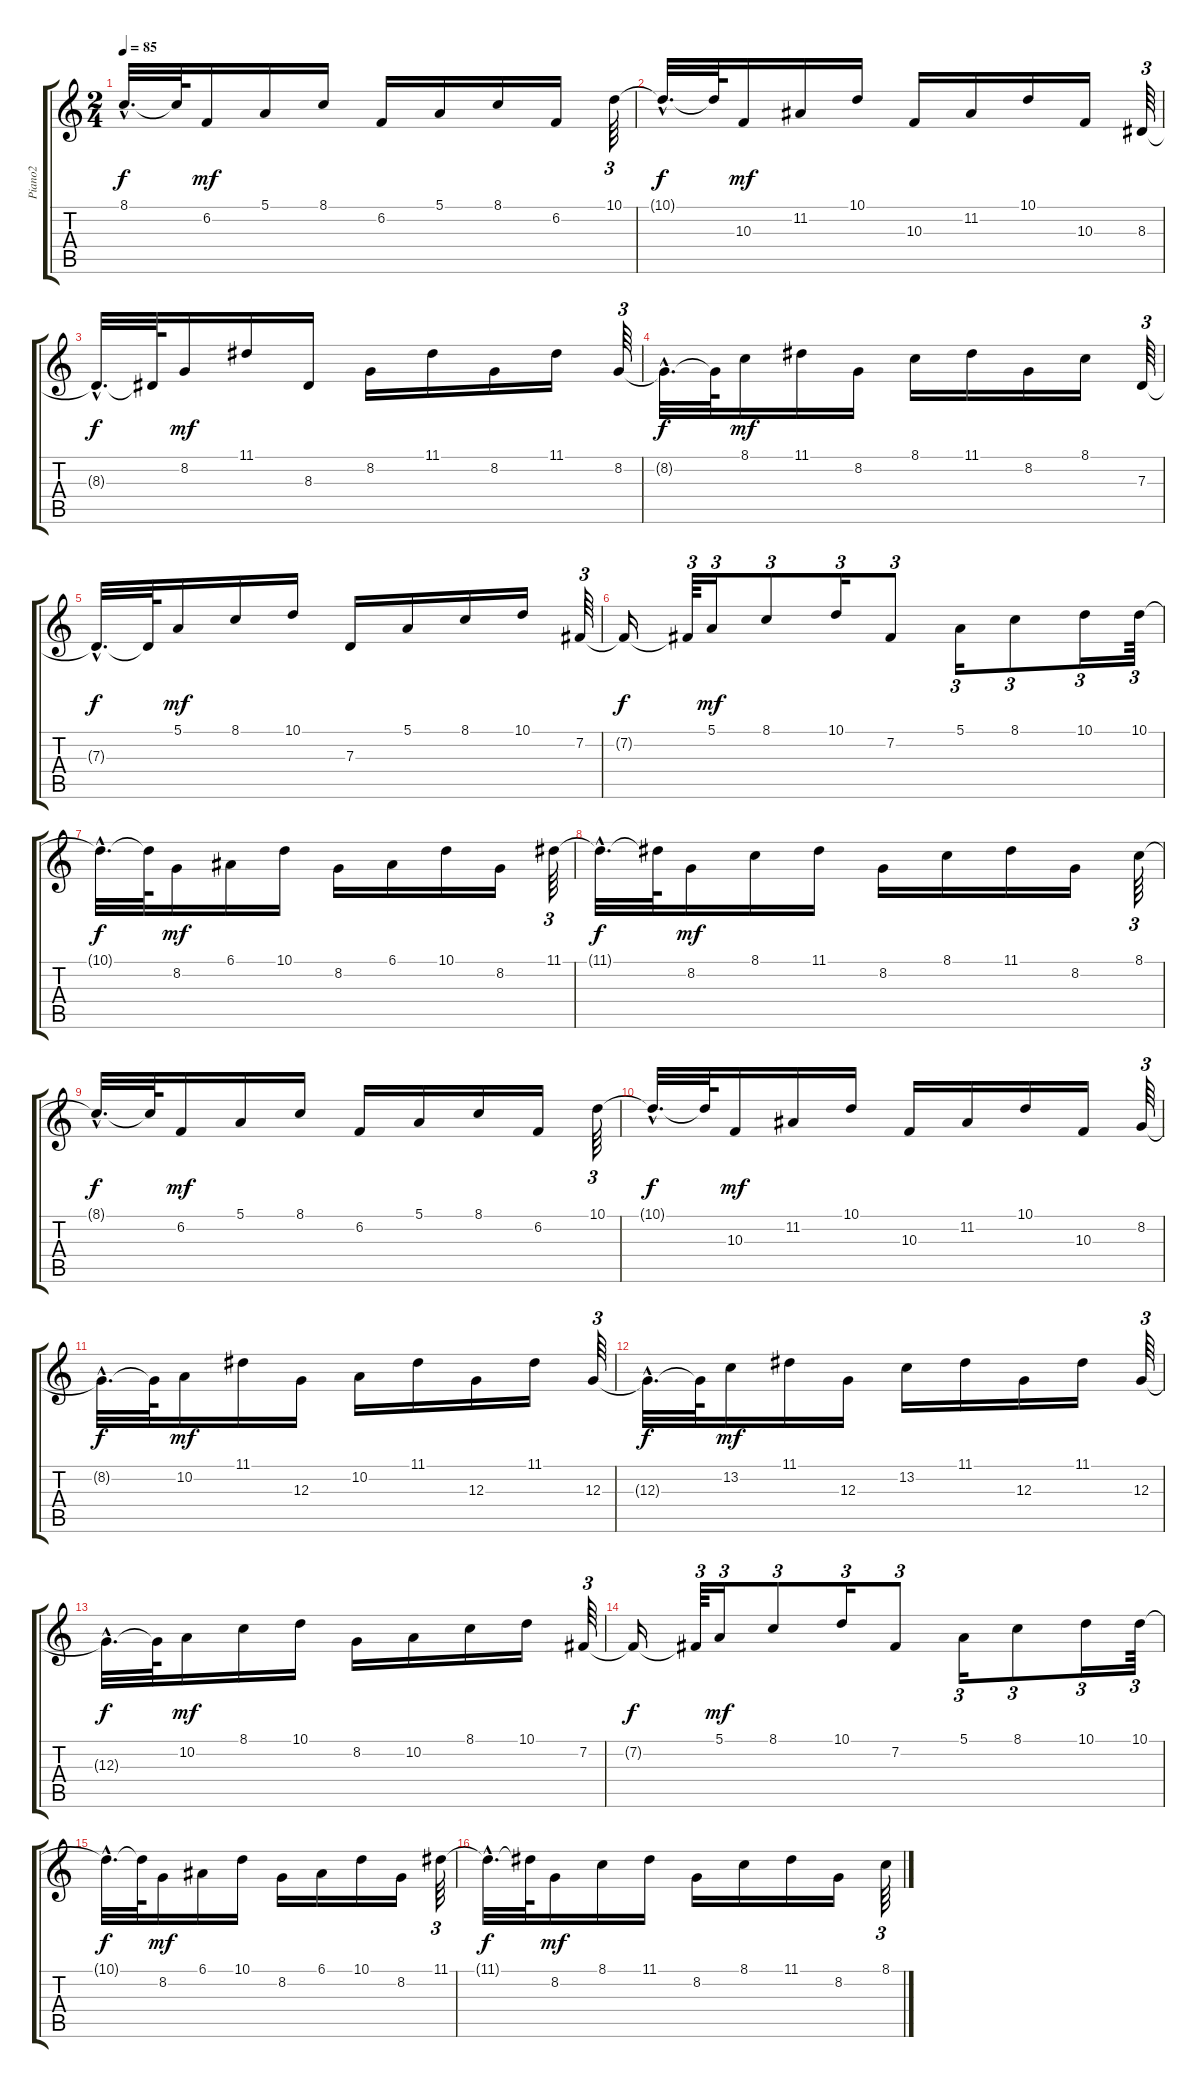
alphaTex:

\track ("Piano2" "Piano2") {instrument electricgrandpiano}
\staff {score tabs}
\tuning (E4 B3 G3 D3 A2 E2) {hide}
\ts (2 4)
\tempo 85
\clef g2
\ks c
8.1{hac t}.32{d dy f} 8.1{t}.64 6.2.16{dy mf} 5.1.16 8.1.16 6.2.16 5.1.16 8.1.16 6.2.16 10.1.64{tu (3 2)} |
10.1{hac t}.32{d dy f} 10.1{t}.64 10.3.16{dy mf} 11.2.16 10.1.16 10.3.16 11.2.16 10.1.16 10.3.16 8.3.64{tu (3 2)} |
8.3{hac t}.32{d dy f} 8.3{t}.64 8.2.16{dy mf} 11.1.16 8.3.16 8.2.16 11.1.16 8.2.16 11.1.16 8.2.64{tu (3 2)} |
8.2{hac t}.32{d dy f} 8.2{t}.64 8.1.16{dy mf} 11.1.16 8.2.16 8.1.16 11.1.16 8.2.16 8.1.16 7.3.64{tu (3 2)} |
7.3{hac t}.32{d dy f} 7.3{t}.64 5.1.16{dy mf} 8.1.16 10.1.16 7.3.16 5.1.16 8.1.16 10.1.16 7.2.64{tu (3 2)} |
7.2{t}.16{dy f} 7.2{t}.64{tu (3 2)} 5.1.16{tu (3 2) dy mf} 8.1.8{tu (3 2)} 10.1.16{tu (3 2)} 7.2.8{tu (3 2)} 5.1.16{tu (3 2)} 8.1.8{tu (3 2)} 10.1.16{tu (3 2)} 10.1.64{tu (3 2)} |
10.1{hac t}.32{d dy f} 10.1{t}.64 8.2.16{dy mf} 6.1.16 10.1.16 8.2.16 6.1.16 10.1.16 8.2.16 11.1.64{tu (3 2)} |
11.1{hac t}.32{d dy f} 11.1{t}.64 8.2.16{dy mf} 8.1.16 11.1.16 8.2.16 8.1.16 11.1.16 8.2.16 8.1.64{tu (3 2)} |
8.1{hac t}.32{d dy f} 8.1{t}.64 6.2.16{dy mf} 5.1.16 8.1.16 6.2.16 5.1.16 8.1.16 6.2.16 10.1.64{tu (3 2)} |
10.1{hac t}.32{d dy f} 10.1{t}.64 10.3.16{dy mf} 11.2.16 10.1.16 10.3.16 11.2.16 10.1.16 10.3.16 8.2.64{tu (3 2)} |
8.2{hac t}.32{d dy f} 8.2{t}.64 10.2.16{dy mf} 11.1.16 12.3.16 10.2.16 11.1.16 12.3.16 11.1.16 12.3.64{tu (3 2)} |
12.3{hac t}.32{d dy f} 12.3{t}.64 13.2.16{dy mf} 11.1.16 12.3.16 13.2.16 11.1.16 12.3.16 11.1.16 12.3.64{tu (3 2)} |
12.3{hac t}.32{d dy f} 12.3{t}.64 10.2.16{dy mf} 8.1.16 10.1.16 8.2.16 10.2.16 8.1.16 10.1.16 7.2.64{tu (3 2)} |
7.2{t}.16{dy f} 7.2{t}.64{tu (3 2)} 5.1.16{tu (3 2) dy mf} 8.1.8{tu (3 2)} 10.1.16{tu (3 2)} 7.2.8{tu (3 2)} 5.1.16{tu (3 2)} 8.1.8{tu (3 2)} 10.1.16{tu (3 2)} 10.1.64{tu (3 2)} |
10.1{hac t}.32{d dy f} 10.1{t}.64 8.2.16{dy mf} 6.1.16 10.1.16 8.2.16 6.1.16 10.1.16 8.2.16 11.1.64{tu (3 2)} |
11.1{hac t}.32{d dy f} 11.1{t}.64 8.2.16{dy mf} 8.1.16 11.1.16 8.2.16 8.1.16 11.1.16 8.2.16 8.1.64{tu (3 2)}
